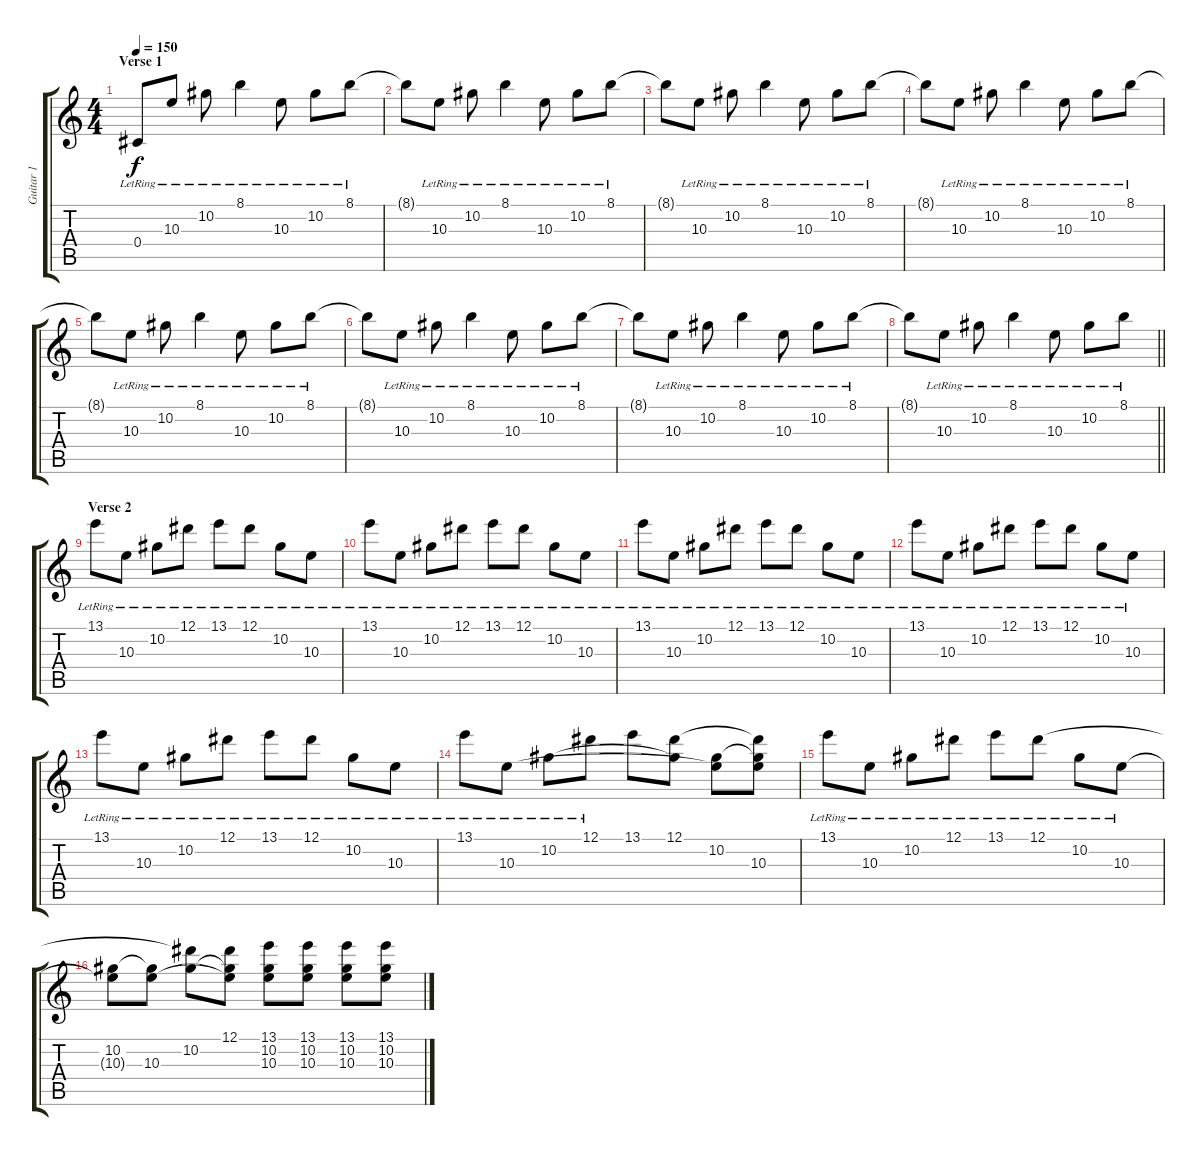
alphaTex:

\track ("Guitar 1" "Guitar 1") {instrument distortionguitar}
\staff {score tabs}
\tuning (Eb4 Bb3 Gb3 Db3 Ab2 Db2) {hide}
\ts (4 4)
\section ("" "Verse 1")
\tempo 150
\clef g2
\ks c
0.4{lr}.8{dy f volume 8} 10.3{lr}.8 10.2{lr}.8 8.1{lr}.4 10.3{lr}.8 10.2{lr}.8 8.1{lr}.8 |
8.1{t}.8 10.3{lr}.8 10.2{lr}.8 8.1{lr}.4 10.3{lr}.8 10.2{lr}.8 8.1{lr}.8 |
8.1{t}.8 10.3{lr}.8 10.2{lr}.8 8.1{lr}.4 10.3{lr}.8 10.2{lr}.8 8.1{lr}.8 |
8.1{t}.8 10.3{lr}.8 10.2{lr}.8 8.1{lr}.4 10.3{lr}.8 10.2{lr}.8 8.1{lr}.8 |
8.1{t}.8 10.3{lr}.8 10.2{lr}.8 8.1{lr}.4 10.3{lr}.8 10.2{lr}.8 8.1{lr}.8 |
8.1{t}.8 10.3{lr}.8 10.2{lr}.8 8.1{lr}.4 10.3{lr}.8 10.2{lr}.8 8.1{lr}.8 |
8.1{t}.8 10.3{lr}.8 10.2{lr}.8 8.1{lr}.4 10.3{lr}.8 10.2{lr}.8 8.1{lr}.8 |
\barLineRight lightlight
8.1{t}.8 10.3{lr}.8 10.2{lr}.8 8.1{lr}.4 10.3{lr}.8 10.2{lr}.8 8.1{lr}.8 |
\section ("" "Verse 2")
13.1{lr}.8{volume 11} 10.3{lr}.8 10.2{lr}.8 12.1{lr}.8 13.1{lr}.8 12.1{lr}.8 10.2{lr}.8 10.3{lr}.8 |
13.1{lr}.8 10.3{lr}.8 10.2{lr}.8 12.1{lr}.8 13.1{lr}.8 12.1{lr}.8 10.2{lr}.8 10.3{lr}.8 |
13.1{lr}.8 10.3{lr}.8 10.2{lr}.8 12.1{lr}.8 13.1{lr}.8 12.1{lr}.8 10.2{lr}.8 10.3{lr}.8 |
13.1{lr}.8 10.3{lr}.8 10.2{lr}.8 12.1{lr}.8 13.1{lr}.8 12.1{lr}.8 10.2{lr}.8 10.3{lr}.8 |
13.1{lr}.8 10.3{lr}.8 10.2{lr}.8 12.1{lr}.8 13.1{lr}.8 12.1{lr}.8 10.2{lr}.8 10.3{lr}.8 |
13.1{lr}.8 10.3{lr}.8 10.2{lr}.8 12.1{lr}.8 13.1.8 (12.1 10.2{t}).8 (10.2 10.3{t}).8 (12.1{t} 10.2{t} 10.3).8 |
13.1{lr}.8 10.3{lr}.8 10.2{lr}.8 12.1{lr}.8 13.1{lr}.8 12.1{lr}.8 10.2{lr}.8 10.3{lr}.8 |
(10.2 10.3{t}).8 (10.2{t} 10.3).8 (12.1{t} 10.2).8 (12.1 10.2{t} 10.3{t}).8 (13.1 10.2 10.3).8 (13.1 10.2 10.3).8 (13.1 10.2 10.3).8 (13.1 10.2 10.3).8
